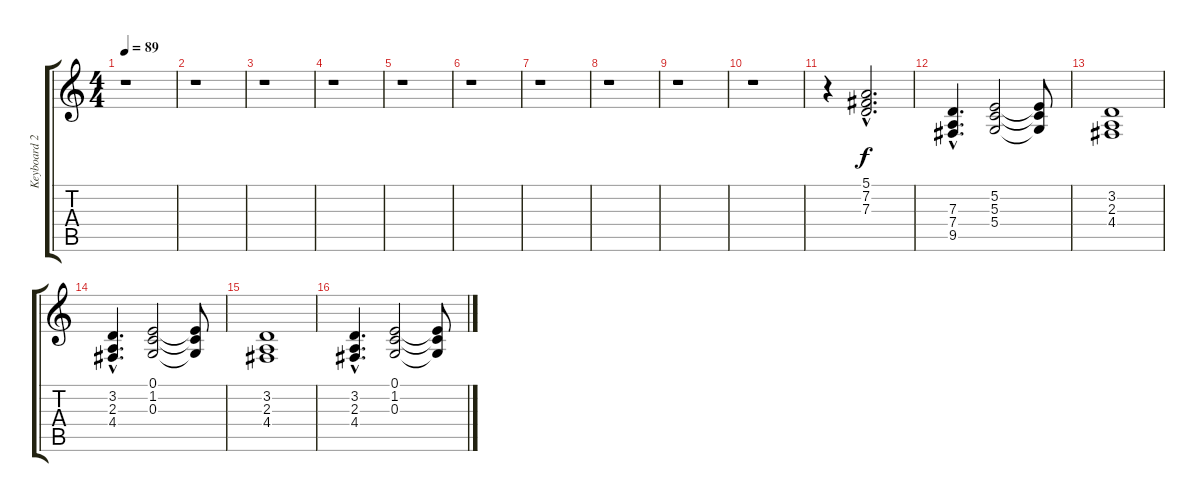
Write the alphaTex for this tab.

\track ("Keyboard 2" "Keyboard 2") {instrument electricgrandpiano}
\staff {score tabs}
\tuning (E4 B3 G3 D3 A2 E2) {hide}
\ts (4 4)
\tempo 89
\clef g2
\ks c
r.1{dy f} |
r.1 |
r.1 |
r.1 |
r.1 |
r.1 |
r.1 |
r.1 |
r.1 |
r.1 |
r.4 (5.1{hac} 7.2{hac} 7.3{hac}).2{d} |
(7.3{hac} 7.4{hac} 9.5{hac}).4{d} (5.2 5.3 5.4).2 (5.2{t} 5.3{t} 5.4{t}).8 |
(3.2 2.3 4.4).1 |
(3.2{hac} 2.3{hac} 4.4{hac}).4{d} (0.1 1.2 0.3).2 (0.1{t} 1.2{t} 0.3{t}).8 |
(3.2 2.3 4.4).1 |
(3.2{hac} 2.3{hac} 4.4{hac}).4{d} (0.1 1.2 0.3).2 (0.1{t} 1.2{t} 0.3{t}).8
